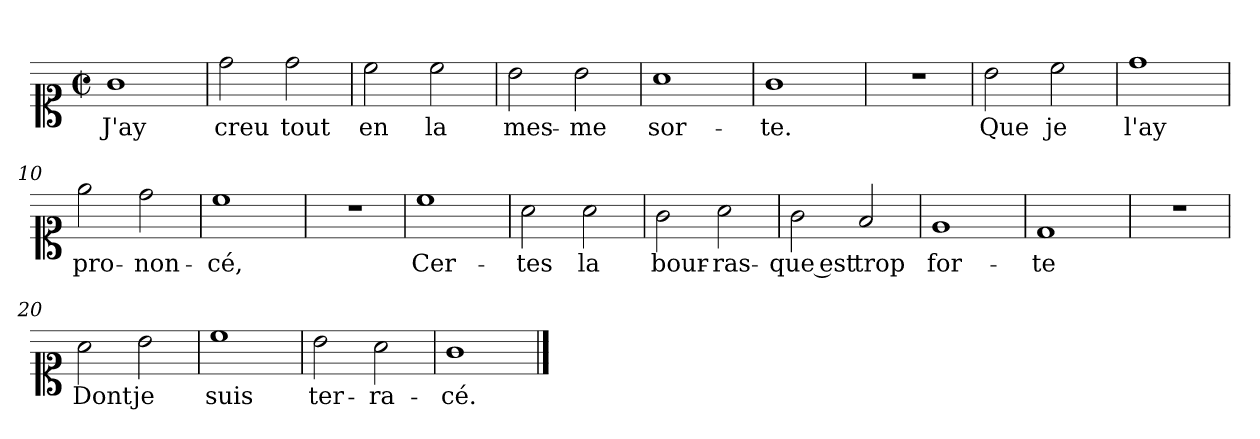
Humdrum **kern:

**kern	**text
*part1	*part1
*staff1	*staff1
*clefC1	*
*k[]	*
*C:	*
*M2/2	*
*met(c|)	*
=1	=1
1g	J'ay
=2	=2
2dd\	creu
2dd\	tout
=3	=3
2cc\	en
2cc\	la
=4	=4
2b\	mes-
2b\	-me
=5	=5
1a	sor-
=6	=6
1g	-te.
=7	=7
1r	.
!!LO:LB:g=z
=8	=8
2b\	Que
2cc\	je
=9	=9
1dd	l'ay
=10	=10
2ee\	pro-
2dd\	-non-
=11	=11
1cc	-cé,
=12	=12
1r	.
=13	=13
1cc	Cer-
=14	=14
2a\	-tes
2a\	la
=15	=15
2g\	bour-
2a\	-ras-
!!LO:LB:g=z
=16	=16
2g\	-que est
2f/	trop
=17	=17
1e	for-
=18	=18
1d	-te
=19	=19
1r	.
=20	=20
2a\	Dont
2b\	je
=21	=21
1cc	suis
=22	=22
2b\	ter-
2a\	-ra-
=23	=23
1g	-cé.
==	==
*-	*-
